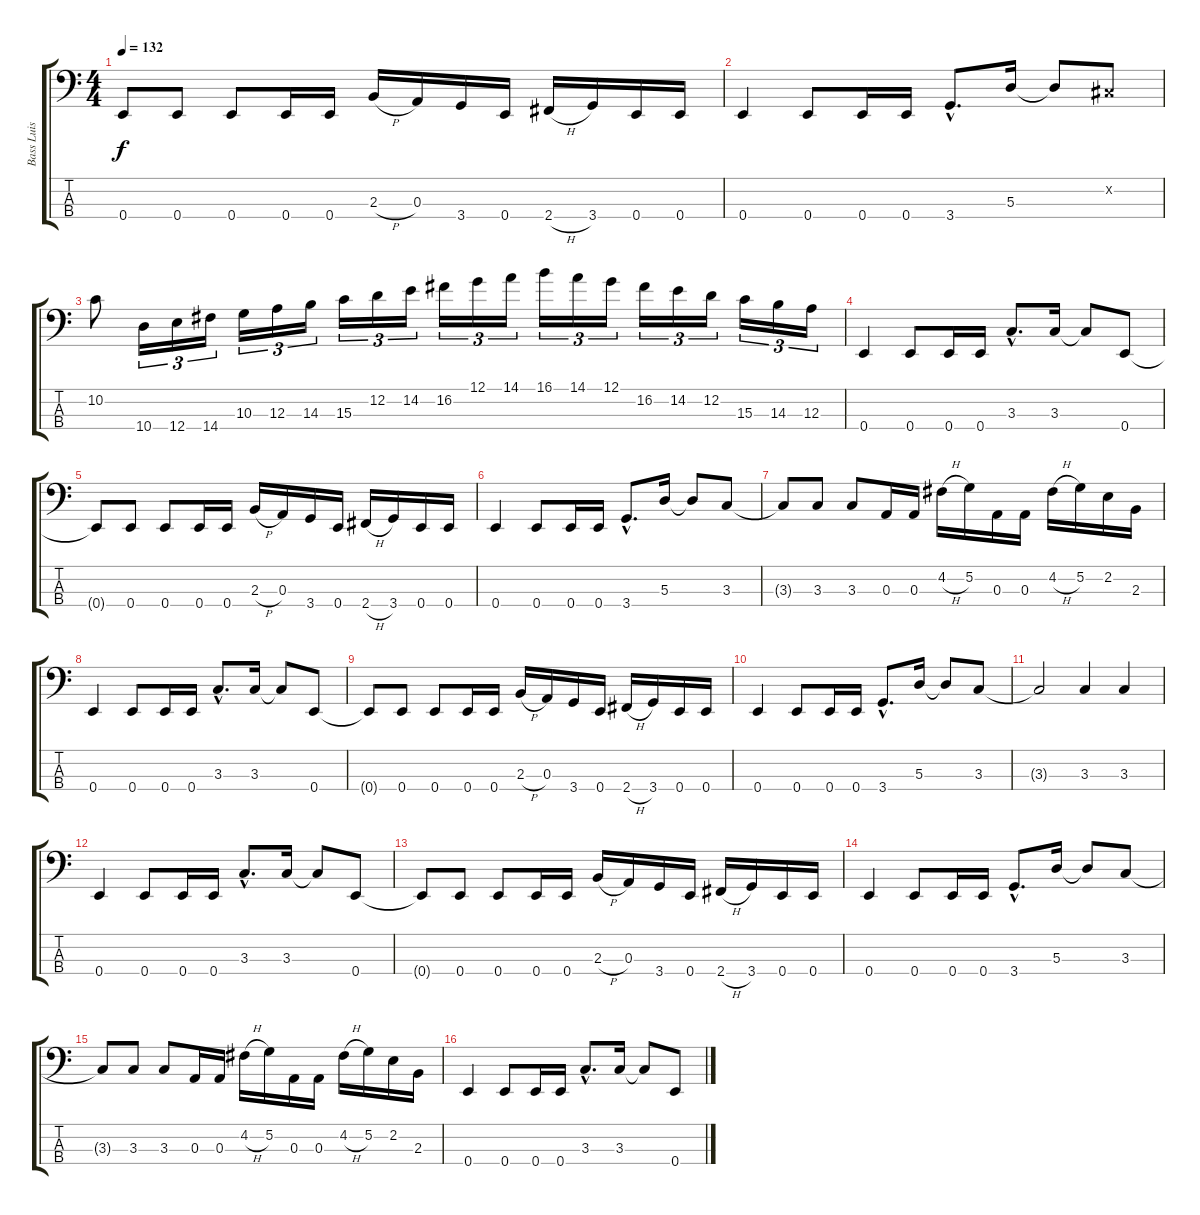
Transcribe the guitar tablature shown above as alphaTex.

\track ("Bass Luis Mariutti" "Bass Luis ") {instrument electricbassfinger}
\staff {score tabs}
\tuning (G2 D2 A1 E1) {hide}
\ts (4 4)
\tempo 132
\clef f4
\ks c
0.4{t}.8{dy f} 0.4.8 0.4.8 0.4.16 0.4.16 2.3{h}.16 0.3.16 3.4.16 0.4.16 2.4{h}.16 3.4.16 0.4.16 0.4.16 |
0.4.4 0.4.8 0.4.16 0.4.16 3.4{hac}.8{d} 5.3.16 5.3{t}.8 -1.2{x}.8 |
10.2.8 10.4.16{tu (3 2)} 12.4.16{tu (3 2)} 14.4.16{tu (3 2)} 10.3.16{tu (3 2)} 12.3.16{tu (3 2)} 14.3.16{tu (3 2)} 15.3.16{tu (3 2)} 12.2.16{tu (3 2)} 14.2.16{tu (3 2)} 16.2.16{tu (3 2)} 12.1.16{tu (3 2)} 14.1.16{tu (3 2)} 16.1.16{tu (3 2)} 14.1.16{tu (3 2)} 12.1.16{tu (3 2)} 16.2.16{tu (3 2)} 14.2.16{tu (3 2)} 12.2.16{tu (3 2)} 15.3.16{tu (3 2)} 14.3.16{tu (3 2)} 12.3.16{tu (3 2)} |
0.4.4 0.4.8 0.4.16 0.4.16 3.3{hac}.8{d} 3.3.16 3.3{t}.8 0.4.8 |
0.4{t}.8 0.4.8 0.4.8 0.4.16 0.4.16 2.3{h}.16 0.3.16 3.4.16 0.4.16 2.4{h}.16 3.4.16 0.4.16 0.4.16 |
0.4.4 0.4.8 0.4.16 0.4.16 3.4{hac}.8{d} 5.3.16 5.3{t}.8 3.3.8 |
3.3{t}.8 3.3.8 3.3.8 0.3.16 0.3.16 4.2{h}.16 5.2.16 0.3.16 0.3.16 4.2{h}.16 5.2.16 2.2.16 2.3.16 |
0.4.4 0.4.8 0.4.16 0.4.16 3.3{hac}.8{d} 3.3.16 3.3{t}.8 0.4.8 |
0.4{t}.8 0.4.8 0.4.8 0.4.16 0.4.16 2.3{h}.16 0.3.16 3.4.16 0.4.16 2.4{h}.16 3.4.16 0.4.16 0.4.16 |
0.4.4 0.4.8 0.4.16 0.4.16 3.4{hac}.8{d} 5.3.16 5.3{t}.8 3.3.8 |
3.3{t}.2 3.3.4 3.3.4 |
0.4.4 0.4.8 0.4.16 0.4.16 3.3{hac}.8{d} 3.3.16 3.3{t}.8 0.4.8 |
0.4{t}.8 0.4.8 0.4.8 0.4.16 0.4.16 2.3{h}.16 0.3.16 3.4.16 0.4.16 2.4{h}.16 3.4.16 0.4.16 0.4.16 |
0.4.4 0.4.8 0.4.16 0.4.16 3.4{hac}.8{d} 5.3.16 5.3{t}.8 3.3.8 |
3.3{t}.8 3.3.8 3.3.8 0.3.16 0.3.16 4.2{h}.16 5.2.16 0.3.16 0.3.16 4.2{h}.16 5.2.16 2.2.16 2.3.16 |
0.4.4 0.4.8 0.4.16 0.4.16 3.3{hac}.8{d} 3.3.16 3.3{t}.8 0.4.8
